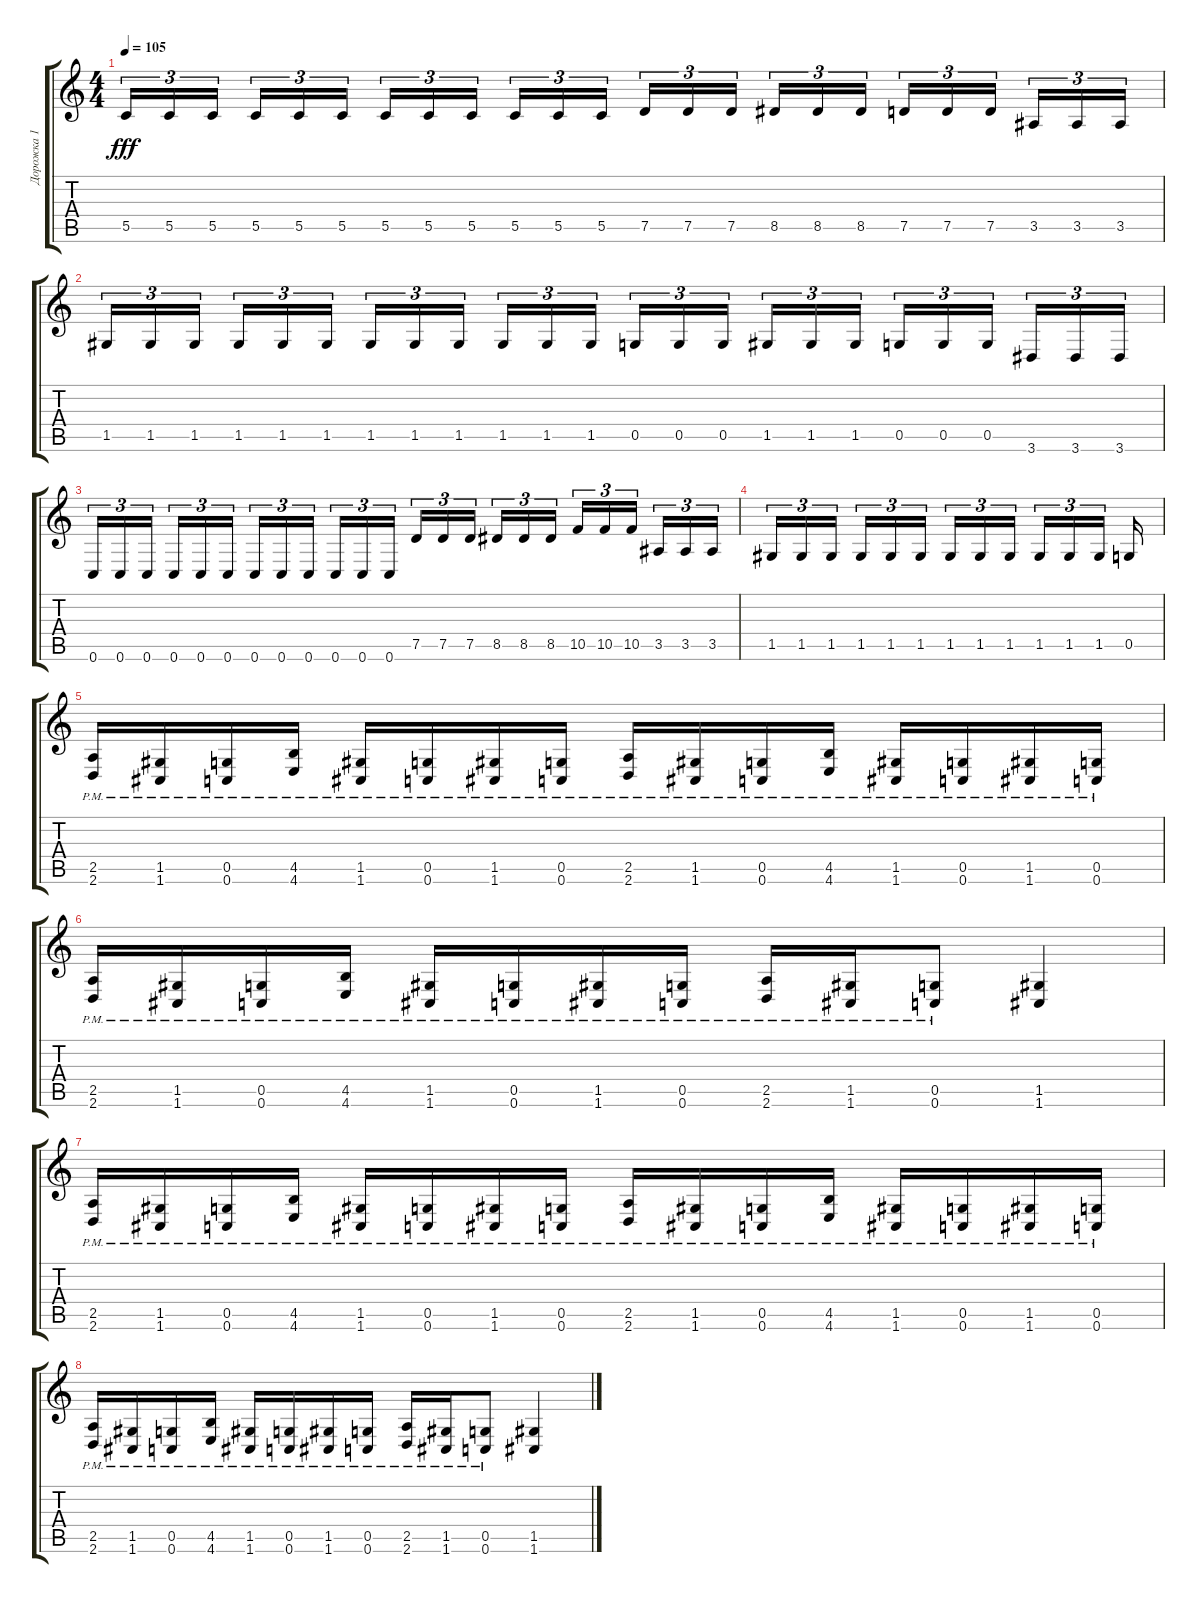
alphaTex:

\track ("Дорожка 1" "Дорожка 1") {instrument overdrivenguitar}
\staff {score tabs}
\tuning (D4 A3 F3 C3 G2 C2) {hide}
\ts (4 4)
\tempo 105
\clef g2
\ks c
5.5.16{tu (3 2) dy fff} 5.5.16{tu (3 2)} 5.5.16{tu (3 2) beam splitsecondary} 5.5.16{tu (3 2)} 5.5.16{tu (3 2)} 5.5.16{tu (3 2)} 5.5.16{tu (3 2)} 5.5.16{tu (3 2)} 5.5.16{tu (3 2) beam splitsecondary} 5.5.16{tu (3 2)} 5.5.16{tu (3 2)} 5.5.16{tu (3 2)} 7.5.16{tu (3 2)} 7.5.16{tu (3 2)} 7.5.16{tu (3 2) beam splitsecondary} 8.5.16{tu (3 2)} 8.5.16{tu (3 2)} 8.5.16{tu (3 2)} 7.5.16{tu (3 2)} 7.5.16{tu (3 2)} 7.5.16{tu (3 2) beam splitsecondary} 3.5.16{tu (3 2)} 3.5.16{tu (3 2)} 3.5.16{tu (3 2)} |
1.5.16{tu (3 2)} 1.5.16{tu (3 2)} 1.5.16{tu (3 2) beam splitsecondary} 1.5.16{tu (3 2)} 1.5.16{tu (3 2)} 1.5.16{tu (3 2)} 1.5.16{tu (3 2)} 1.5.16{tu (3 2)} 1.5.16{tu (3 2) beam splitsecondary} 1.5.16{tu (3 2)} 1.5.16{tu (3 2)} 1.5.16{tu (3 2)} 0.5.16{tu (3 2)} 0.5.16{tu (3 2)} 0.5.16{tu (3 2) beam splitsecondary} 1.5.16{tu (3 2)} 1.5.16{tu (3 2)} 1.5.16{tu (3 2)} 0.5.16{tu (3 2)} 0.5.16{tu (3 2)} 0.5.16{tu (3 2) beam splitsecondary} 3.6.16{tu (3 2)} 3.6.16{tu (3 2)} 3.6.16{tu (3 2)} |
0.6.16{tu (3 2)} 0.6.16{tu (3 2)} 0.6.16{tu (3 2) beam splitsecondary} 0.6.16{tu (3 2)} 0.6.16{tu (3 2)} 0.6.16{tu (3 2)} 0.6.16{tu (3 2)} 0.6.16{tu (3 2)} 0.6.16{tu (3 2) beam splitsecondary} 0.6.16{tu (3 2)} 0.6.16{tu (3 2)} 0.6.16{tu (3 2)} 7.5.16{tu (3 2)} 7.5.16{tu (3 2)} 7.5.16{tu (3 2) beam splitsecondary} 8.5.16{tu (3 2)} 8.5.16{tu (3 2)} 8.5.16{tu (3 2)} 10.5.16{tu (3 2)} 10.5.16{tu (3 2)} 10.5.16{tu (3 2) beam splitsecondary} 3.5.16{tu (3 2)} 3.5.16{tu (3 2)} 3.5.16{tu (3 2)} |
1.5.16{tu (3 2)} 1.5.16{tu (3 2)} 1.5.16{tu (3 2) beam splitsecondary} 1.5.16{tu (3 2)} 1.5.16{tu (3 2)} 1.5.16{tu (3 2)} 1.5.16{tu (3 2)} 1.5.16{tu (3 2)} 1.5.16{tu (3 2) beam splitsecondary} 1.5.16{tu (3 2)} 1.5.16{tu (3 2)} 1.5.16{tu (3 2)} 0.5.16 |
(2.5{pm} 2.6{pm}).16 (1.5{pm} 1.6{pm}).16 (0.5{pm} 0.6{pm}).16 (4.5{pm} 4.6{pm}).16 (1.5{pm} 1.6{pm}).16 (0.5{pm} 0.6{pm}).16 (1.5{pm} 1.6{pm}).16 (0.5{pm} 0.6{pm}).16 (2.5{pm} 2.6{pm}).16 (1.5{pm} 1.6{pm}).16 (0.5{pm} 0.6{pm}).16 (4.5{pm} 4.6{pm}).16 (1.5{pm} 1.6{pm}).16 (0.5{pm} 0.6{pm}).16 (1.5{pm} 1.6{pm}).16 (0.5{pm} 0.6{pm}).16 |
(2.5{pm} 2.6{pm}).16 (1.5{pm} 1.6{pm}).16 (0.5{pm} 0.6{pm}).16 (4.5{pm} 4.6{pm}).16 (1.5{pm} 1.6{pm}).16 (0.5{pm} 0.6{pm}).16 (1.5{pm} 1.6{pm}).16 (0.5{pm} 0.6{pm}).16 (2.5{pm} 2.6{pm}).16 (1.5{pm} 1.6{pm}).16 (0.5{pm} 0.6{pm}).8 (1.5 1.6).4 |
(2.5{pm} 2.6{pm}).16 (1.5{pm} 1.6{pm}).16 (0.5{pm} 0.6{pm}).16 (4.5{pm} 4.6{pm}).16 (1.5{pm} 1.6{pm}).16 (0.5{pm} 0.6{pm}).16 (1.5{pm} 1.6{pm}).16 (0.5{pm} 0.6{pm}).16 (2.5{pm} 2.6{pm}).16 (1.5{pm} 1.6{pm}).16 (0.5{pm} 0.6{pm}).16 (4.5{pm} 4.6{pm}).16 (1.5{pm} 1.6{pm}).16 (0.5{pm} 0.6{pm}).16 (1.5{pm} 1.6{pm}).16 (0.5{pm} 0.6{pm}).16 |
(2.5{pm} 2.6{pm}).16 (1.5{pm} 1.6{pm}).16 (0.5{pm} 0.6{pm}).16 (4.5{pm} 4.6{pm}).16 (1.5{pm} 1.6{pm}).16 (0.5{pm} 0.6{pm}).16 (1.5{pm} 1.6{pm}).16 (0.5{pm} 0.6{pm}).16 (2.5{pm} 2.6{pm}).16 (1.5{pm} 1.6{pm}).16 (0.5{pm} 0.6{pm}).8 (1.5 1.6).4
